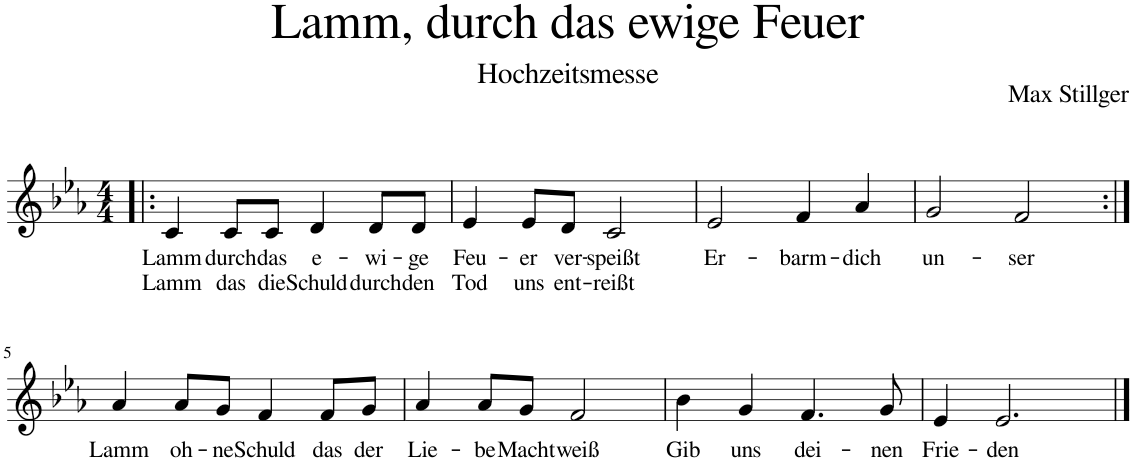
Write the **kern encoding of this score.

**kern	**text	**text
*part1	*part1	*part1
*staff1	*staff1	*staff1
*I"Stimme	*	*
*I'St.	*	*
*clefG2	*	*
*k[b-e-a-]	*	*
*M4/4	*	*
=1!|:	=1!|:	=1!|:
!	!LO:LY:b	!LO:LY:b
4c/	Lamm	Lamm
!	!LO:LY:b	!LO:LY:b
8c/L	durch	das
!	!LO:LY:b	!LO:LY:b
8c/J	das	die
!	!LO:LY:b	!LO:LY:b
4d/	e-	Schuld
!	!LO:LY:b	!LO:LY:b
8d/L	-wi-	durch
!	!LO:LY:b	!LO:LY:b
8d/J	-ge	den
=2	=2	=2
!	!LO:LY:b	!LO:LY:b
4e-/	Feu-	Tod
!	!LO:LY:b	!LO:LY:b
8e-/L	-er	uns
!	!LO:LY:b	!LO:LY:b
8d/J	ver-	ent-
!	!LO:LY:b	!LO:LY:b
2c/	-speißt	-reißt
=3	=3	=3
!	!LO:LY:b	!
2e-/	Er-	.
!	!LO:LY:b	!
4f/	-barm-	.
!	!LO:LY:b	!
4a-/	dich	.
=4	=4	=4
!	!LO:LY:b	!
2g/	un-	.
!	!LO:LY:b	!
2f/	-ser	.
!!LO:LB:g=z
=5:|!	=5:|!	=5:|!
!	!LO:LY:b	!
4a-/	Lamm	.
!	!LO:LY:b	!
8a-/L	oh-	.
!	!LO:LY:b	!
8g/J	-ne	.
!	!LO:LY:b	!
4f/	Schuld	.
!	!LO:LY:b	!
8f/L	das	.
!	!LO:LY:b	!
8g/J	der	.
=6	=6	=6
!	!LO:LY:b	!
4a-/	Lie-	.
!	!LO:LY:b	!
8a-/L	-be	.
!	!LO:LY:b	!
8g/J	Macht	.
!	!LO:LY:b	!
2f/	weiß	.
=7	=7	=7
!	!LO:LY:b	!
4b-\	Gib	.
!	!LO:LY:b	!
4g/	uns	.
!	!LO:LY:b	!
4.f/	dei-	.
!	!LO:LY:b	!
8g/	-nen	.
=8	=8	=8
!	!LO:LY:b	!
4e-/	Frie-	.
!	!LO:LY:b	!
2.e-/	-den	.
==	==	==
*-	*-	*-
